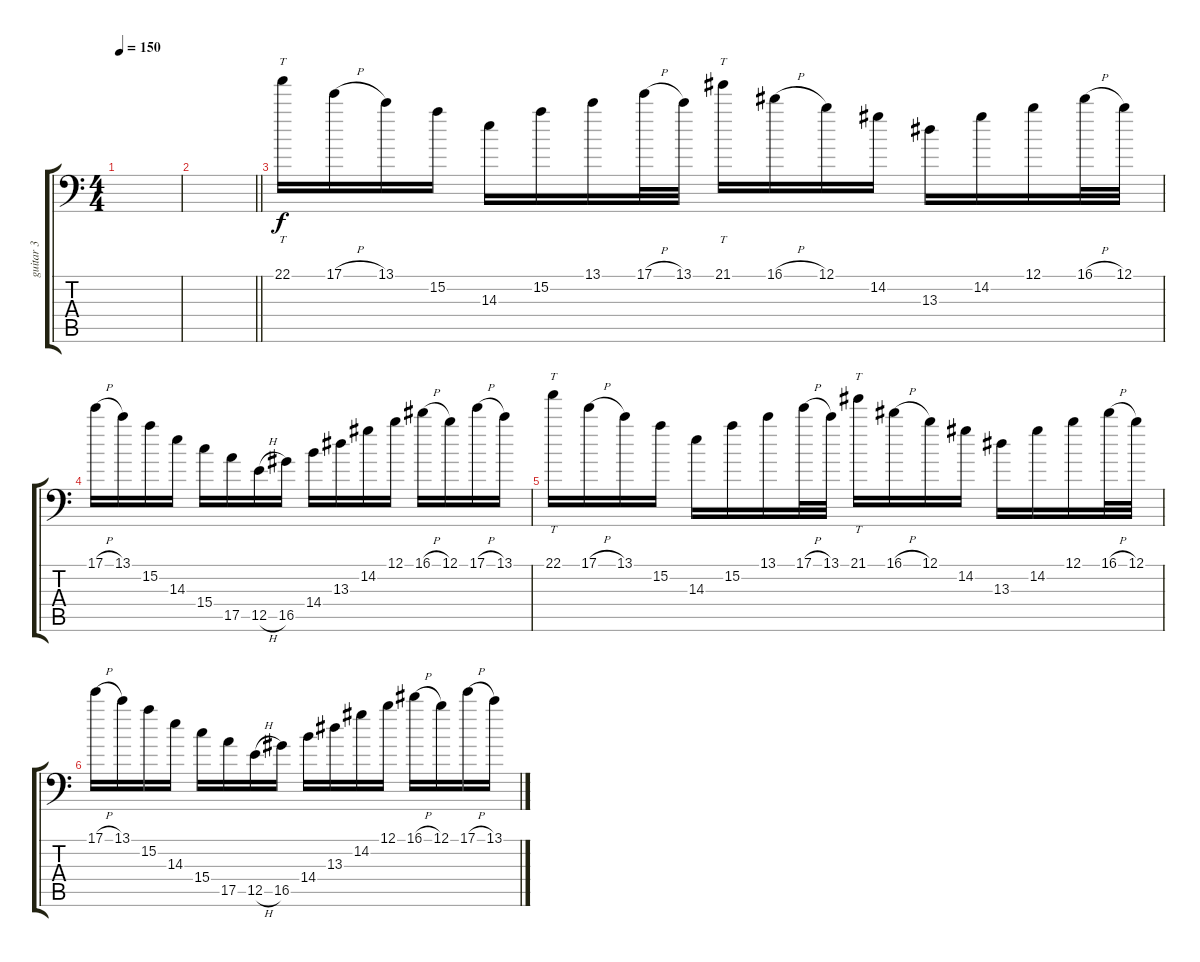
\track ("guitar 3" "guitar 3") {instrument distortionguitar}
\staff {score tabs}
\tuning (B3 Gb3 D3 A2 E2 A1) {hide}
\ts (4 4)
\section ("" "")
\tempo 150
\clef f4
\ks c
|
\barLineRight lightlight
|
\section ("" "")
22.1.16{tt} 17.1{h}.16 13.1.16 15.2.16 14.3.16 15.2.16 13.1.16 17.1{h}.32 13.1.32 21.1.16{tt} 16.1{h}.16 12.1.16 14.2.16 13.3.16 14.2.16 12.1.16 16.1{h}.32 12.1.32 |
17.1{h}.16 13.1.16 15.2.16 14.3.16 15.4.16 17.5.16 12.5{h}.16 16.5.16 14.4.16 13.3.16 14.2.16 12.1.16 16.1{h}.16 12.1.16 17.1{h}.16 13.1.16 |
22.1.16{tt} 17.1{h}.16 13.1.16 15.2.16 14.3.16 15.2.16 13.1.16 17.1{h}.32 13.1.32 21.1.16{tt} 16.1{h}.16 12.1.16 14.2.16 13.3.16 14.2.16 12.1.16 16.1{h}.32 12.1.32 |
17.1{h}.16 13.1.16 15.2.16 14.3.16 15.4.16 17.5.16 12.5{h}.16 16.5.16 14.4.16 13.3.16 14.2.16 12.1.16 16.1{h}.16 12.1.16 17.1{h}.16 13.1.16
